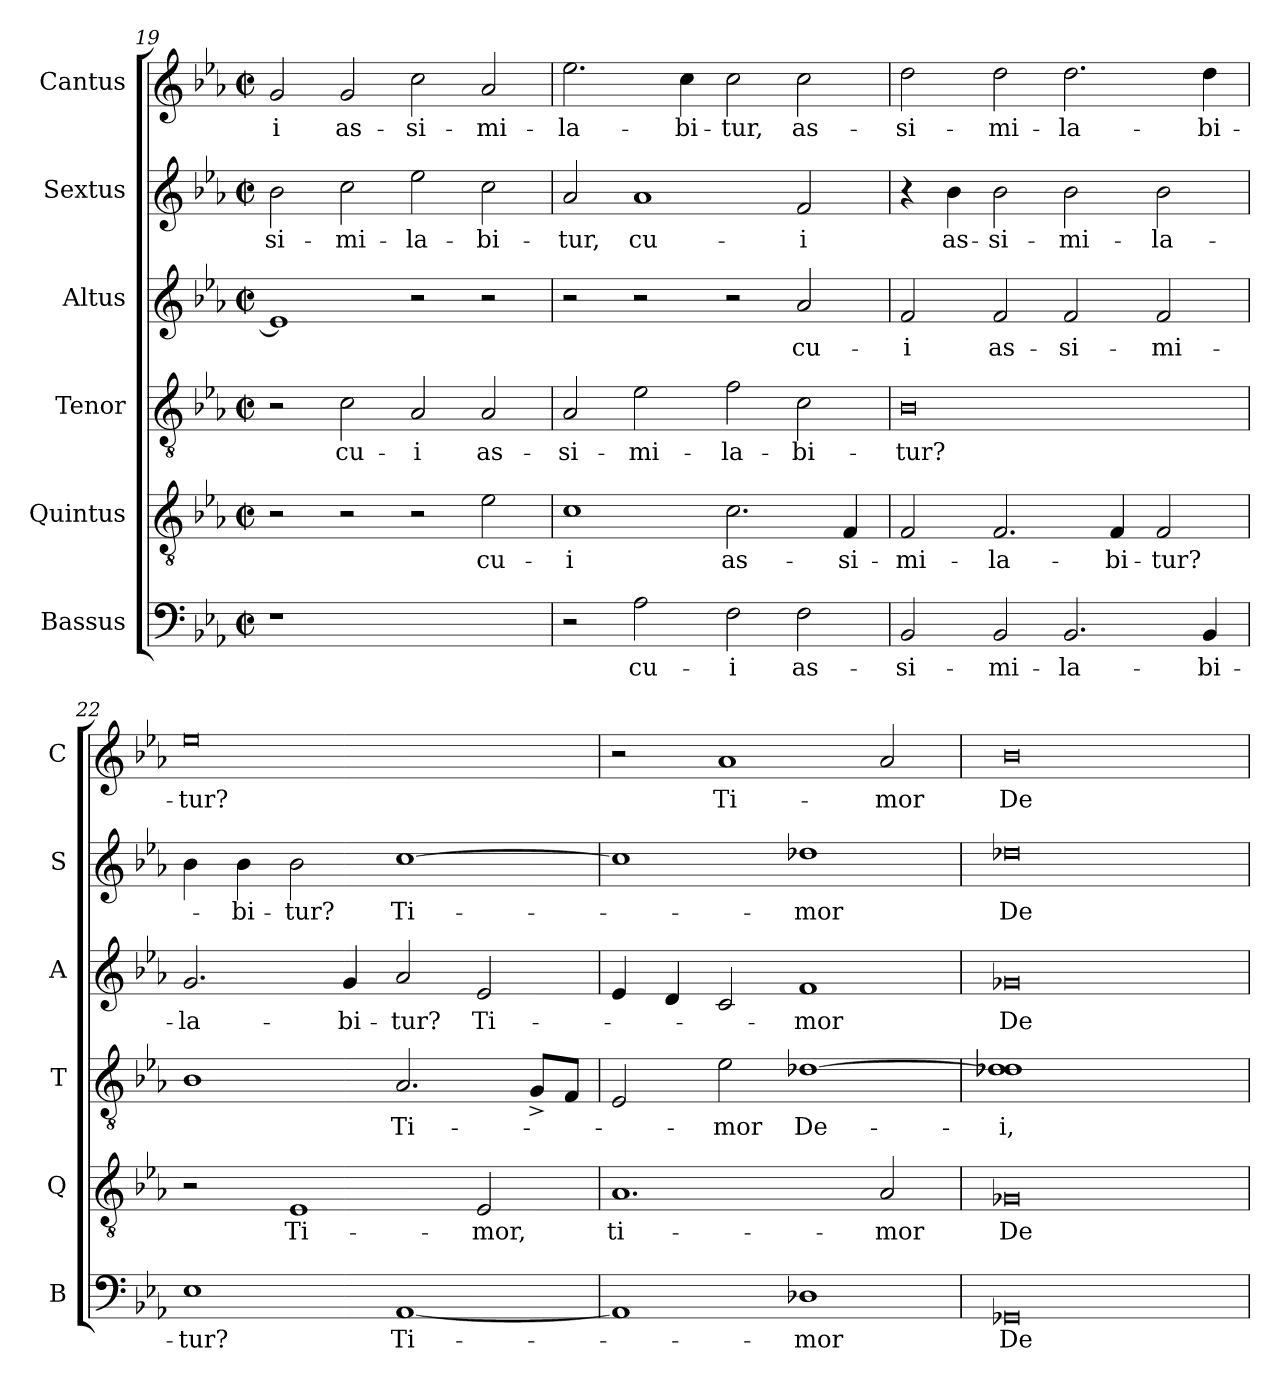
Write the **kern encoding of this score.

**kern	**text	**kern	**text	**kern	**text	**kern	**text	**kern	**text	**kern	**text
*part6	*part6	*part5	*part5	*part4	*part4	*part3	*part3	*part2	*part2	*part1	*part1
*staff6	*staff6	*staff5	*staff5	*staff4	*staff4	*staff3	*staff3	*staff2	*staff2	*staff1	*staff1
*I"Bassus	*	*I"Quintus	*	*I"Tenor	*	*I"Altus	*	*I"Sextus	*	*I"Cantus	*
*I'B	*	*I'Q	*	*I'T	*	*I'A	*	*I'S	*	*I'C	*
*clefF4	*	*clefGv2	*	*clefGv2	*	*clefG2	*	*clefG2	*	*clefG2	*
*k[b-e-a-]	*	*k[b-e-a-]	*	*k[b-e-a-]	*	*k[b-e-a-]	*	*k[b-e-a-]	*	*k[b-e-a-]	*
*E-:	*	*E-:	*	*E-:	*	*E-:	*	*E-:	*	*E-:	*
*M2/2	*	*M2/2	*	*M2/2	*	*M2/2	*	*M2/2	*	*M2/2	*
*met(c|)	*	*met(c|)	*	*met(c|)	*	*met(c|)	*	*met(c|)	*	*met(c|)	*
=19	=19	=19	=19	=19	=19	=19	=19	=19	=19	=19	=19
!LO:N:vis=1	!	!	!	!	!	!	!	!	!LO:LY:b	!	!LO:LY:b
1r	.	2r	.	2r	.	1e-]	.	2b-\	-si-	2g/	-i
!	!	!	!	!	!LO:LY:b	!	!	!	!LO:LY:b	!	!LO:LY:b
.	.	2r	.	2c\	cu-	.	.	2cc\	-mi-	2g/	as-
!	!	!	!	!	!LO:LY:b	!	!	!	!LO:LY:b:rj	!	!LO:LY:b
1ryy	.	2r	.	2A-/	-i	2r	.	2ee-\	-la-	2cc\	-si-
!	!	!	!LO:LY:b	!	!LO:LY:b	!	!	!	!LO:LY:b	!	!LO:LY:b:rj
.	.	2e-\	cu-	2A-/	as-	2r	.	2cc\	-bi-	2a-/	-mi-
=20	=20	=20	=20	=20	=20	=20	=20	=20	=20	=20	=20
!	!	!	!LO:LY:b:rj	!	!LO:LY:b	!	!	!	!LO:LY:b	!	!LO:LY:b
2r	.	1c	-i	2A-/	-si-	2r	.	2a-/	-tur,	2.ee-\	-la-
!	!LO:LY:b	!	!	!	!LO:LY:b	!	!	!	!LO:LY:b	!	!
2A-\	cu-	.	.	2e-\	-mi-	2r	.	1a-	cu-	.	.
!	!	!	!	!	!	!	!	!	!	!	!LO:LY:b
.	.	.	.	.	.	.	.	.	.	4cc\	-bi-
!	!LO:LY:b	!	!LO:LY:b	!	!LO:LY:b	!	!	!	!	!	!LO:LY:b:rj
2F\	-i	2.c\	as-	2f\	-la-	2r	.	.	.	2cc\	-tur,
!	!LO:LY:b	!	!	!	!LO:LY:b	!	!LO:LY:b	!	!LO:LY:b	!	!LO:LY:b
2F\	as-	.	.	2c\	-bi-	2a-/	cu-	2f/	-i	2cc\	as-
!	!	!	!LO:LY:b	!	!	!	!	!	!	!	!
.	.	4F/	-si-	.	.	.	.	.	.	.	.
=21	=21	=21	=21	=21	=21	=21	=21	=21	=21	=21	=21
!	!LO:LY:b	!	!LO:LY:b	!	!LO:LY:b	!	!LO:LY:b	!	!	!	!LO:LY:b
2BB-/	-si-	2F/	-mi-	0B-	-tur?	2f/	-i	4r	.	2dd\	-si-
!	!	!	!	!	!	!	!	!	!LO:LY:b	!	!
.	.	.	.	.	.	.	.	4b-\	as-	.	.
!	!LO:LY:b	!	!LO:LY:b	!	!	!	!LO:LY:b	!	!LO:LY:b	!	!LO:LY:b
2BB-/	-mi-	2.F/	-la-	.	.	2f/	as-	2b-\	-si-	2dd\	-mi-
!	!LO:LY:b:rj	!	!	!	!	!	!LO:LY:b	!	!LO:LY:b:rj	!	!LO:LY:b:rj
2.BB-/	-la-	.	.	.	.	2f/	-si-	2b-\	-mi-	2.dd\	-la-
!	!	!	!LO:LY:b	!	!	!	!	!	!	!	!
.	.	4F/	-bi-	.	.	.	.	.	.	.	.
!	!	!	!LO:LY:b:rj	!	!	!	!LO:LY:b	!	!LO:LY:b	!	!
.	.	2F/	-tur?	.	.	2f/	-mi-	2b-\	-la-	.	.
!	!LO:LY:b	!	!	!	!	!	!	!	!	!	!LO:LY:b
4BB-/	-bi-	.	.	.	.	.	.	.	.	4dd\	-bi-
!!LO:PB:g=z
=22	=22	=22	=22	=22	=22	=22	=22	=22	=22	=22	=22
!	!LO:LY:b	!	!	!	!	!	!LO:LY:b	!	!	!	!LO:LY:b
1E-	-tur?	2r	.	1B-	.	2.g/	-la-	4b-\	.	0ee-	-tur?
!	!	!	!	!	!	!	!	!	!LO:LY:b	!	!
.	.	.	.	.	.	.	.	4b-\	-bi-	.	.
!	!	!	!LO:LY:b	!	!	!	!	!	!LO:LY:b	!	!
.	.	1E-	Ti-	.	.	.	.	2b-\	-tur?	.	.
!	!	!	!	!	!	!	!LO:LY:b	!	!	!	!
.	.	.	.	.	.	4g/	-bi-	.	.	.	.
!	!LO:LY:b	!	!	!	!LO:LY:b	!	!LO:LY:b	!	!LO:LY:b	!	!
[<1AA-	Ti-	.	.	2.A-/	Ti-	2a-/	-tur?	[>1cc	Ti-	.	.
!	!	!	!LO:LY:b	!	!	!	!LO:LY:b	!	!	!	!
.	.	2E-/	-mor,	.	.	2e-/	Ti-	.	.	.	.
.	.	.	.	8G^</L	.	.	.	.	.	.	.
.	.	.	.	8F/J	.	.	.	.	.	.	.
=23	=23	=23	=23	=23	=23	=23	=23	=23	=23	=23	=23
!	!	!	!LO:LY:b	!	!	!	!	!	!	!	!
1AA-]	.	1.A-	ti-	2E-/	.	4e-/	.	1cc]	.	2r	.
.	.	.	.	.	.	4d/	.	.	.	.	.
!	!	!	!	!	!LO:LY:b	!	!	!	!	!	!LO:LY:b
.	.	.	.	2e-\	-mor	2c/	.	.	.	1a-	Ti-
!	!LO:LY:b	!	!	!	!LO:LY:b	!	!LO:LY:b	!	!LO:LY:b	!	!
1D-X	-mor	.	.	[>1d-X	De-	1f	-mor	1dd-X	-mor	.	.
!	!	!	!LO:LY:b	!	!	!	!	!	!	!	!LO:LY:b
.	.	2A-/	-mor	.	.	.	.	.	.	2a-/	-mor
=24	=24	=24	=24	=24	=24	=24	=24	=24	=24	=24	=24
!	!LO:LY:b	!	!LO:LY:b	!	!LO:LY:b	!	!LO:LY:b	!	!LO:LY:b	!	!LO:LY:b
0GG-X	De-	0G-X	De-	1d-X] 1d-	-i,	0g-X	De-	0dd-X	De-	0b-	De-
.	.	.	.	1ryy	.	.	.	.	.	.	.
=	=	=	=	=	=	=	=	=	=	=	=
*-	*-	*-	*-	*-	*-	*-	*-	*-	*-	*-	*-
